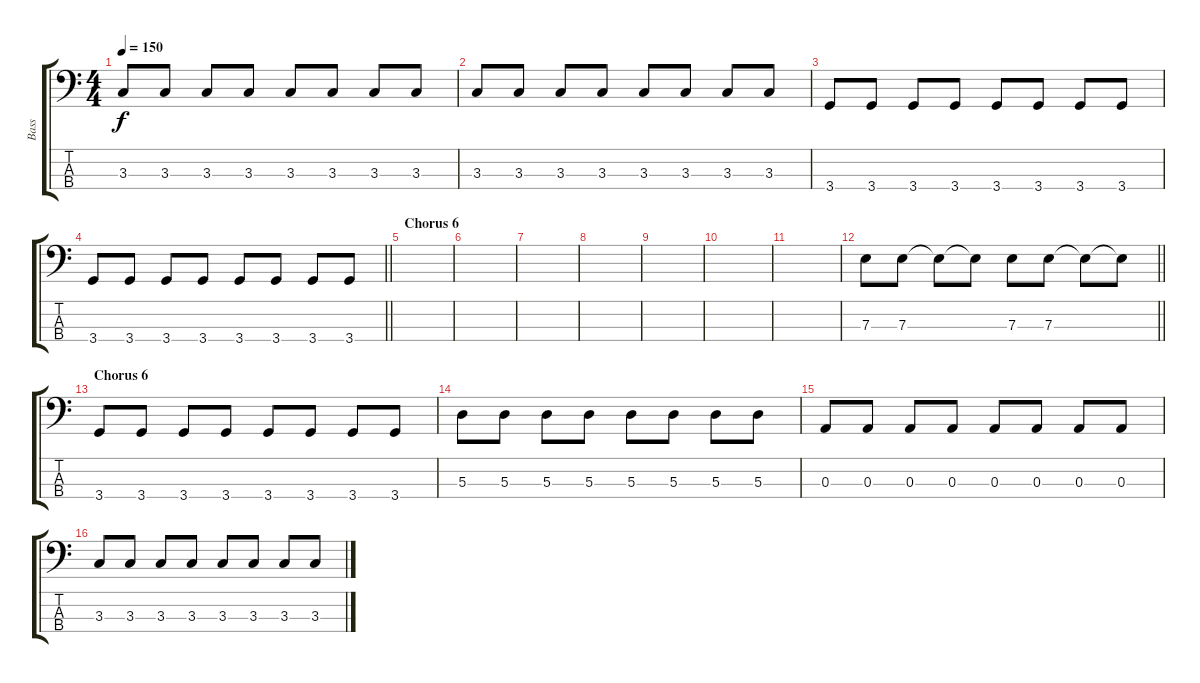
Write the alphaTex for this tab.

\track ("Bass" "Bass") {instrument electricbassfinger}
\staff {score tabs}
\tuning (G2 D2 A1 E1) {hide}
\ts (4 4)
\tempo 150
\clef f4
\ks c
3.3.8{dy f} 3.3.8 3.3.8 3.3.8 3.3.8 3.3.8 3.3.8 3.3.8 |
3.3.8 3.3.8 3.3.8 3.3.8 3.3.8 3.3.8 3.3.8 3.3.8 |
3.4.8 3.4.8 3.4.8 3.4.8 3.4.8 3.4.8 3.4.8 3.4.8 |
\barLineRight lightlight
3.4.8 3.4.8 3.4.8 3.4.8 3.4.8 3.4.8 3.4.8 3.4.8 |
\section ("" "Chorus 6")
|
|
|
|
|
|
|
\barLineRight lightlight
7.3.8 7.3.8 7.3{t}.8 7.3{t}.8 7.3.8 7.3.8 7.3{t}.8 7.3{t}.8 |
\section ("" "Chorus 6")
3.4.8 3.4.8 3.4.8 3.4.8 3.4.8 3.4.8 3.4.8 3.4.8 |
5.3.8 5.3.8 5.3.8 5.3.8 5.3.8 5.3.8 5.3.8 5.3.8 |
0.3.8 0.3.8 0.3.8 0.3.8 0.3.8 0.3.8 0.3.8 0.3.8 |
3.3.8 3.3.8 3.3.8 3.3.8 3.3.8 3.3.8 3.3.8 3.3.8
